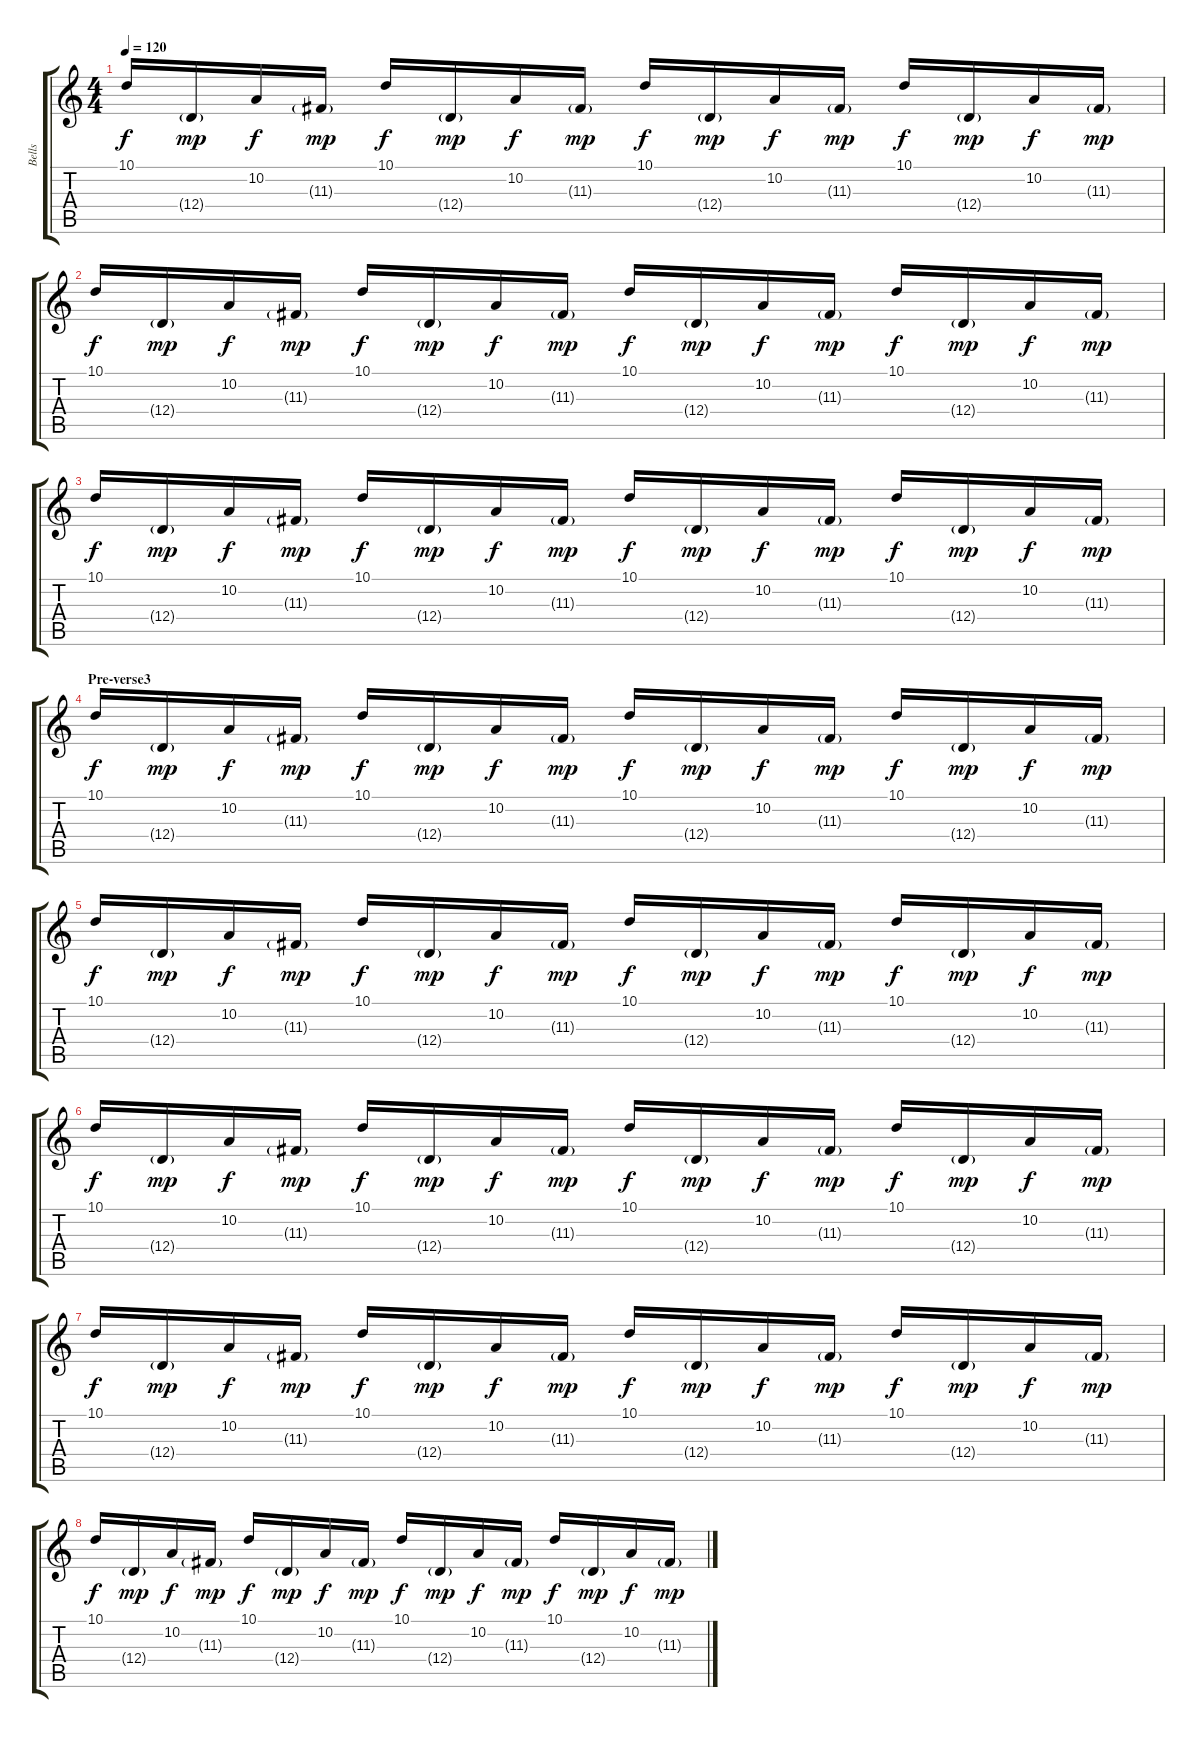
\track ("Bells" "Bells") {instrument musicbox}
\staff {score tabs}
\tuning (E4 B3 G3 D3 A2 E2) {hide}
\ts (4 4)
\tempo 120
\clef g2
\ks c
10.1.16{dy f} 12.4{g}.16{dy mp} 10.2.16{dy f} 11.3{g}.16{dy mp} 10.1.16{dy f} 12.4{g}.16{dy mp} 10.2.16{dy f} 11.3{g}.16{dy mp} 10.1.16{dy f} 12.4{g}.16{dy mp} 10.2.16{dy f} 11.3{g}.16{dy mp} 10.1.16{dy f} 12.4{g}.16{dy mp} 10.2.16{dy f} 11.3{g}.16{dy mp} |
10.1.16{dy f} 12.4{g}.16{dy mp} 10.2.16{dy f} 11.3{g}.16{dy mp} 10.1.16{dy f} 12.4{g}.16{dy mp} 10.2.16{dy f} 11.3{g}.16{dy mp} 10.1.16{dy f} 12.4{g}.16{dy mp} 10.2.16{dy f} 11.3{g}.16{dy mp} 10.1.16{dy f} 12.4{g}.16{dy mp} 10.2.16{dy f} 11.3{g}.16{dy mp} |
10.1.16{dy f} 12.4{g}.16{dy mp} 10.2.16{dy f} 11.3{g}.16{dy mp} 10.1.16{dy f} 12.4{g}.16{dy mp} 10.2.16{dy f} 11.3{g}.16{dy mp} 10.1.16{dy f} 12.4{g}.16{dy mp} 10.2.16{dy f} 11.3{g}.16{dy mp} 10.1.16{dy f} 12.4{g}.16{dy mp} 10.2.16{dy f} 11.3{g}.16{dy mp} |
\section ("" "Pre-verse3")
10.1.16{dy f} 12.4{g}.16{dy mp} 10.2.16{dy f} 11.3{g}.16{dy mp} 10.1.16{dy f} 12.4{g}.16{dy mp} 10.2.16{dy f} 11.3{g}.16{dy mp} 10.1.16{dy f} 12.4{g}.16{dy mp} 10.2.16{dy f} 11.3{g}.16{dy mp} 10.1.16{dy f} 12.4{g}.16{dy mp} 10.2.16{dy f} 11.3{g}.16{dy mp} |
10.1.16{dy f} 12.4{g}.16{dy mp} 10.2.16{dy f} 11.3{g}.16{dy mp} 10.1.16{dy f} 12.4{g}.16{dy mp} 10.2.16{dy f} 11.3{g}.16{dy mp} 10.1.16{dy f} 12.4{g}.16{dy mp} 10.2.16{dy f} 11.3{g}.16{dy mp} 10.1.16{dy f} 12.4{g}.16{dy mp} 10.2.16{dy f} 11.3{g}.16{dy mp} |
10.1.16{dy f} 12.4{g}.16{dy mp} 10.2.16{dy f} 11.3{g}.16{dy mp} 10.1.16{dy f} 12.4{g}.16{dy mp} 10.2.16{dy f} 11.3{g}.16{dy mp} 10.1.16{dy f} 12.4{g}.16{dy mp} 10.2.16{dy f} 11.3{g}.16{dy mp} 10.1.16{dy f} 12.4{g}.16{dy mp} 10.2.16{dy f} 11.3{g}.16{dy mp} |
10.1.16{dy f} 12.4{g}.16{dy mp} 10.2.16{dy f} 11.3{g}.16{dy mp} 10.1.16{dy f} 12.4{g}.16{dy mp} 10.2.16{dy f} 11.3{g}.16{dy mp} 10.1.16{dy f} 12.4{g}.16{dy mp} 10.2.16{dy f} 11.3{g}.16{dy mp} 10.1.16{dy f} 12.4{g}.16{dy mp} 10.2.16{dy f} 11.3{g}.16{dy mp} |
10.1.16{dy f} 12.4{g}.16{dy mp} 10.2.16{dy f} 11.3{g}.16{dy mp} 10.1.16{dy f} 12.4{g}.16{dy mp} 10.2.16{dy f} 11.3{g}.16{dy mp} 10.1.16{dy f} 12.4{g}.16{dy mp} 10.2.16{dy f} 11.3{g}.16{dy mp} 10.1.16{dy f} 12.4{g}.16{dy mp} 10.2.16{dy f} 11.3{g}.16{dy mp}
